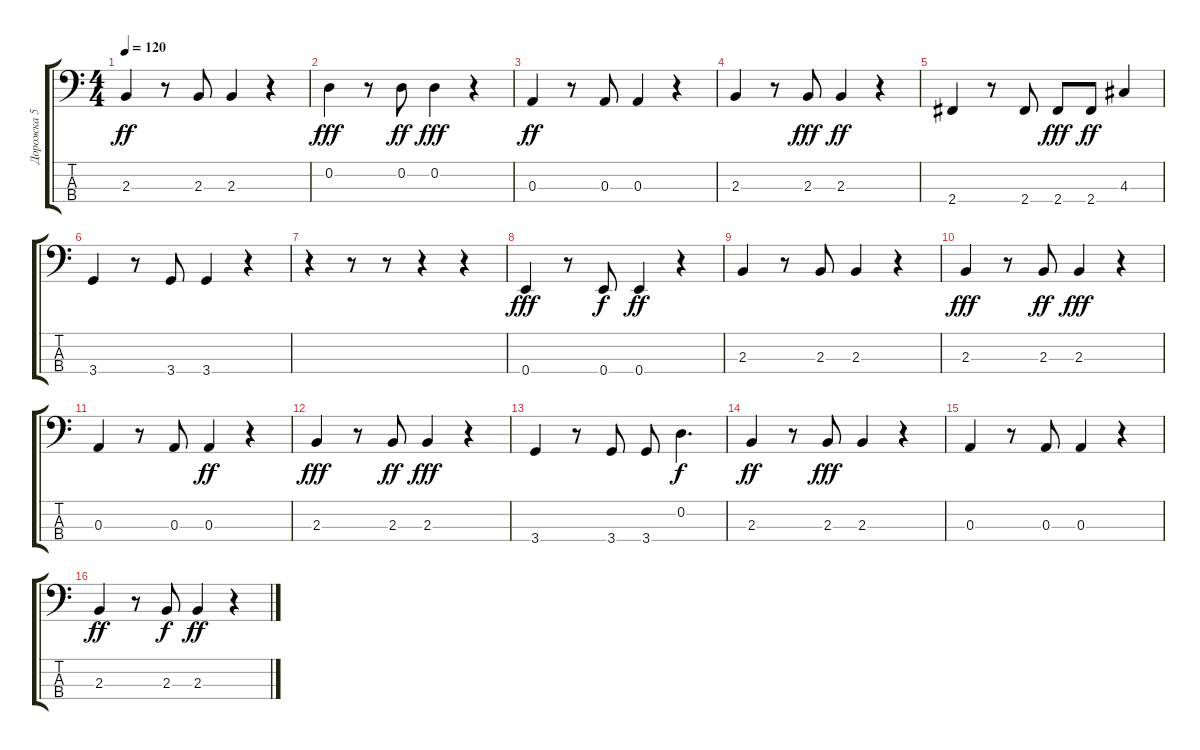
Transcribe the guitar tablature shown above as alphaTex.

\track ("Дорожка 5" "Дорожка 5") {instrument acousticbass}
\staff {score tabs}
\tuning (G2 D2 A1 E1) {hide}
\ts (4 4)
\tempo 120
\clef f4
\ks c
2.3.4{dy ff} r.8 2.3.8 2.3.4 r.4 |
0.2.4{dy fff} r.8 0.2.8{dy ff} 0.2.4{dy fff} r.4 |
0.3.4{dy ff} r.8 0.3.8 0.3.4 r.4 |
2.3.4 r.8 2.3.8{dy fff} 2.3.4{dy ff} r.4 |
2.4.4 r.8 2.4.8 2.4.8{dy fff} 2.4.8{dy ff} 4.3.4 |
3.4.4 r.8 3.4.8 3.4.4 r.4 |
r.4 r.8 r.8 r.4 r.4 |
0.4.4{dy fff} r.8 0.4.8{dy f} 0.4.4{dy ff} r.4 |
2.3.4 r.8 2.3.8 2.3.4 r.4 |
2.3.4{dy fff} r.8 2.3.8{dy ff} 2.3.4{dy fff} r.4 |
0.3.4 r.8 0.3.8 0.3.4{dy ff} r.4 |
2.3.4{dy fff} r.8 2.3.8{dy ff} 2.3.4{dy fff} r.4 |
3.4.4 r.8 3.4.8 3.4.8 0.2.4{d dy f} |
2.3.4{dy ff} r.8 2.3.8{dy fff} 2.3.4 r.4 |
0.3.4 r.8 0.3.8 0.3.4 r.4 |
2.3.4{dy ff} r.8 2.3.8{dy f} 2.3.4{dy ff} r.4
